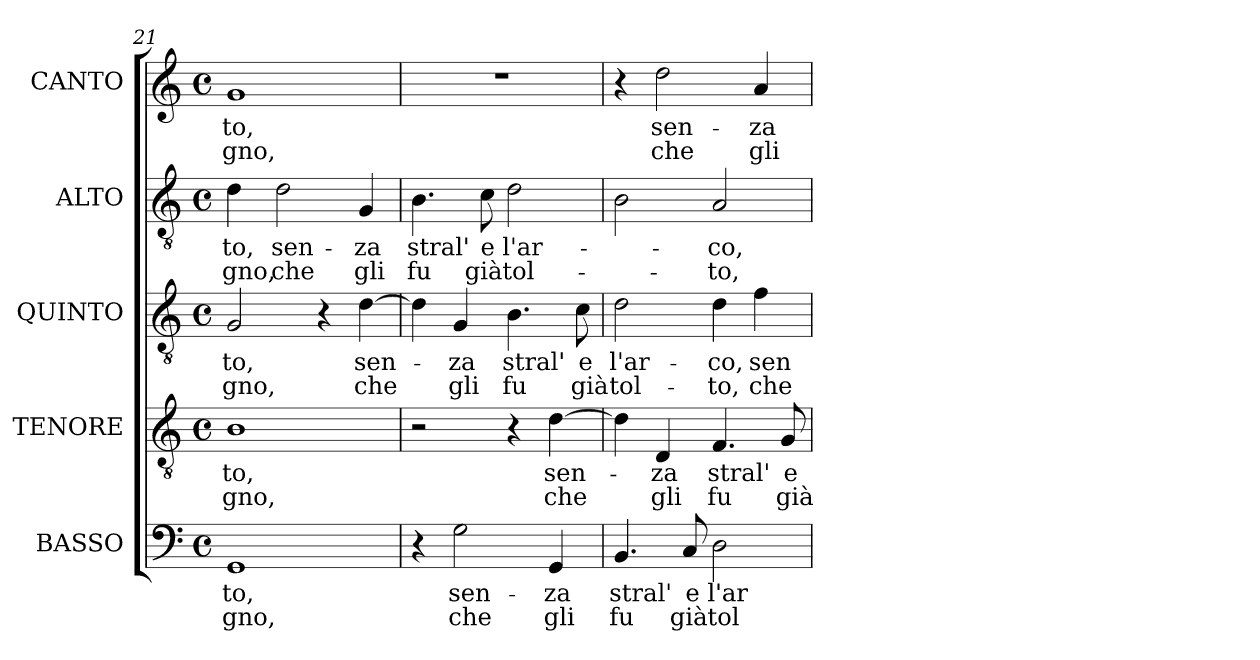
**kern	**text	**text	**kern	**text	**text	**kern	**text	**text	**kern	**text	**text	**kern	**text	**text
*part5	*part5	*part5	*part4	*part4	*part4	*part3	*part3	*part3	*part2	*part2	*part2	*part1	*part1	*part1
*staff5	*staff5	*staff5	*staff4	*staff4	*staff4	*staff3	*staff3	*staff3	*staff2	*staff2	*staff2	*staff1	*staff1	*staff1
*I"BASSO	*	*	*I"TENORE	*	*	*I"QUINTO	*	*	*I"ALTO	*	*	*I"CANTO	*	*
*I'B	*	*	*I'T	*	*	*	*	*	*I'A.	*	*	*	*	*
!!LO:LB:g=z
*clefF4	*	*	*clefGv2	*	*	*clefGv2	*	*	*clefGv2	*	*	*clefG2	*	*
*	*	*	*ITrd7c12	*	*	*ITrd7c12	*	*	*ITrd7c12	*	*	*	*	*
*k[]	*	*	*k[]	*	*	*k[]	*	*	*k[]	*	*	*k[]	*	*
*C:	*	*	*C:	*	*	*C:	*	*	*C:	*	*	*C:	*	*
*M4/4	*	*	*M4/4	*	*	*M4/4	*	*	*M4/4	*	*	*M4/4	*	*
*met(c)	*	*	*met(c)	*	*	*met(c)	*	*	*met(c)	*	*	*met(c)	*	*
=21	=21	=21	=21	=21	=21	=21	=21	=21	=21	=21	=21	=21	=21	=21
!	!LO:LY:b:color=#000000	!LO:LY:b:color=#000000	!	!	!	!	!	!	!	!	!	!	!	!
!	!	!	!	!LO:LY:b:color=#000000	!LO:LY:b:color=#000000	!	!	!	!	!	!	!	!	!
!	!	!	!	!	!	!	!LO:LY:b:color=#000000	!LO:LY:b:color=#000000	!	!	!	!	!	!
!	!	!	!	!	!	!	!	!	!	!LO:LY:b:color=#000000	!LO:LY:b:color=#000000	!	!	!
!	!	!	!	!	!	!	!	!	!	!	!	!	!LO:LY:b:color=#000000	!LO:LY:b:color=#000000
1GGi	-to,	-gno,	1BBi	-to,	-gno,	2GGi/	-to,	-gno,	4Di\	-to,	-gno,	1gi	-to,	-gno,
!	!	!	!	!	!	!	!	!	!	!LO:LY:b:color=#000000	!LO:LY:b:color=#000000	!	!	!
.	.	.	.	.	.	.	.	.	2Di\	sen-	che	.	.	.
.	.	.	.	.	.	4r	.	.	.	.	.	.	.	.
!	!	!	!	!	!	!	!LO:LY:b:color=#000000	!LO:LY:b:color=#000000	!	!	!	!	!	!
!	!	!	!	!	!	!	!	!	!	!LO:LY:b:color=#000000	!LO:LY:b:color=#000000	!	!	!
.	.	.	.	.	.	[>4Di\	sen-	che	4GGi/	-za	gli	.	.	.
=22	=22	=22	=22	=22	=22	=22	=22	=22	=22	=22	=22	=22	=22	=22
!	!	!	!	!	!	!	!	!	!	!LO:LY:b:color=#000000	!LO:LY:b:color=#000000	!	!	!
4r	.	.	2r	.	.	4Di\]	.	.	4.BBi\	stral'	fu	1r	.	.
!	!LO:LY:b:color=#000000	!LO:LY:b:color=#000000	!	!	!	!	!	!	!	!	!	!	!	!
!	!	!	!	!	!	!	!LO:LY:b:color=#000000	!LO:LY:b:color=#000000	!	!	!	!	!	!
2Gi\	sen-	che	.	.	.	4GGi/	-za	gli	.	.	.	.	.	.
!	!	!	!	!	!	!	!	!	!	!LO:LY:b:color=#000000	!LO:LY:b:color=#000000	!	!	!
.	.	.	.	.	.	.	.	.	8Ci\	e	già	.	.	.
!	!	!	!	!	!	!	!LO:LY:b:color=#000000	!LO:LY:b:color=#000000	!	!	!	!	!	!
!	!	!	!	!	!	!	!	!	!	!LO:LY:b:color=#000000	!LO:LY:b:color=#000000	!	!	!
.	.	.	4r	.	.	4.BBi\	stral'	fu	2Di\	l'ar-	tol-	.	.	.
!	!LO:LY:b:color=#000000	!LO:LY:b:color=#000000	!	!	!	!	!	!	!	!	!	!	!	!
!	!	!	!	!LO:LY:b:color=#000000	!LO:LY:b:color=#000000	!	!	!	!	!	!	!	!	!
4GGi/	-za	gli	[>4Di\	sen-	che	.	.	.	.	.	.	.	.	.
!	!	!	!	!	!	!	!LO:LY:b:color=#000000	!LO:LY:b:color=#000000	!	!	!	!	!	!
.	.	.	.	.	.	8Ci\	e	già	.	.	.	.	.	.
=23	=23	=23	=23	=23	=23	=23	=23	=23	=23	=23	=23	=23	=23	=23
!	!LO:LY:b:color=#000000	!LO:LY:b:color=#000000	!	!	!	!	!	!	!	!	!	!	!	!
!	!	!	!	!	!	!	!LO:LY:b:color=#000000	!LO:LY:b:color=#000000	!	!	!	!	!	!
4.BBi/	stral'	fu	4Di\]	.	.	2Di\	l'ar-	tol-	2BBi\	.	.	4r	.	.
!	!	!	!	!LO:LY:b:color=#000000	!LO:LY:b:color=#000000	!	!	!	!	!	!	!	!	!
!	!	!	!	!	!	!	!	!	!	!	!	!	!LO:LY:b:color=#000000	!LO:LY:b:color=#000000
.	.	.	4DDi/	-za	gli	.	.	.	.	.	.	2ddi\	sen-	che
!	!LO:LY:b:color=#000000	!LO:LY:b:color=#000000	!	!	!	!	!	!	!	!	!	!	!	!
8Ci/	e	già	.	.	.	.	.	.	.	.	.	.	.	.
!	!LO:LY:b:color=#000000	!LO:LY:b:color=#000000	!	!	!	!	!	!	!	!	!	!	!	!
!	!	!	!	!LO:LY:b:color=#000000	!LO:LY:b:color=#000000	!	!	!	!	!	!	!	!	!
!	!	!	!	!	!	!	!LO:LY:b:color=#000000	!LO:LY:b:color=#000000	!	!	!	!	!	!
!	!	!	!	!	!	!	!	!	!	!LO:LY:b:color=#000000	!LO:LY:b:color=#000000	!	!	!
2Di\	l'ar-	tol-	4.FFi/	stral'	fu	4Di\	-co,	-to,	2AAi/	-co,	-to,	.	.	.
!	!	!	!	!	!	!	!LO:LY:b:color=#000000	!LO:LY:b:color=#000000	!	!	!	!	!	!
!	!	!	!	!	!	!	!	!	!	!	!	!	!LO:LY:b:color=#000000	!LO:LY:b:color=#000000
.	.	.	.	.	.	4Fi\	sen-	che	.	.	.	4ai/	-za	gli
!	!	!	!	!LO:LY:b:color=#000000	!LO:LY:b:color=#000000	!	!	!	!	!	!	!	!	!
.	.	.	8GGi/	e	già	.	.	.	.	.	.	.	.	.
=	=	=	=	=	=	=	=	=	=	=	=	=	=	=
*-	*-	*-	*-	*-	*-	*-	*-	*-	*-	*-	*-	*-	*-	*-
